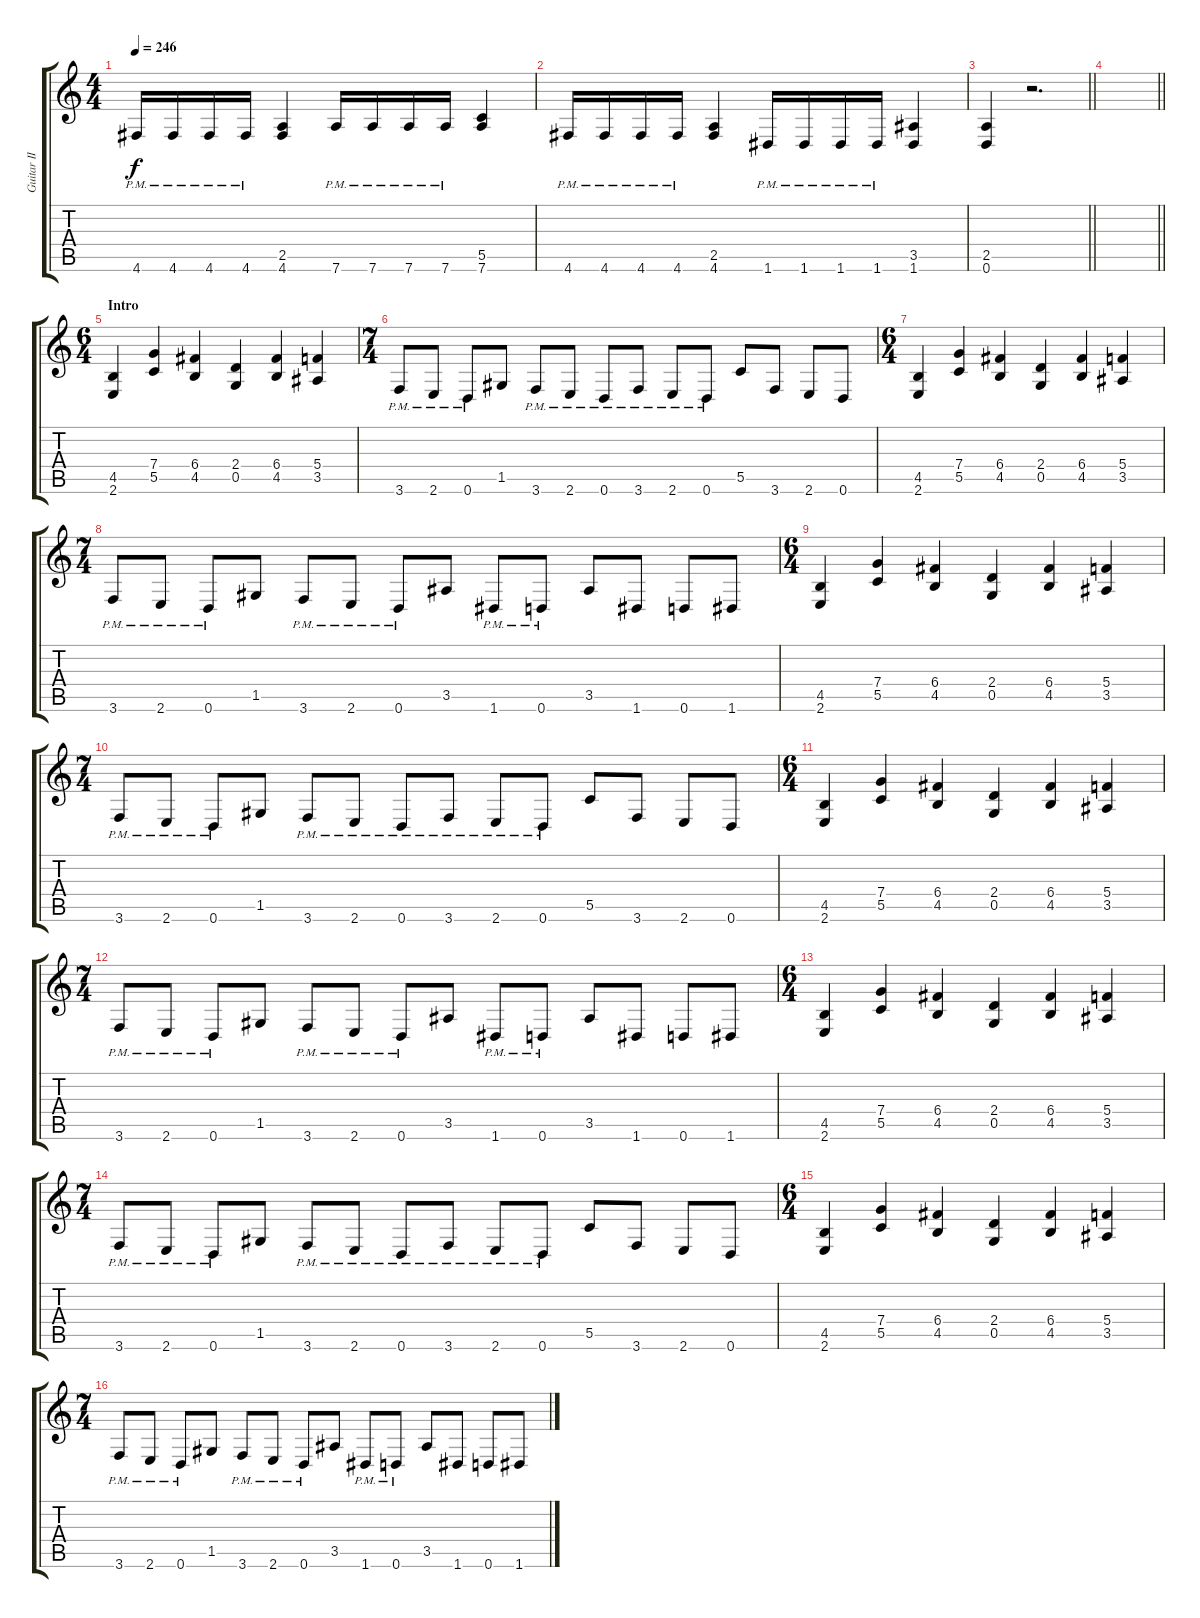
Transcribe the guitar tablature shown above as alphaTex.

\track ("Guitar II" "Guitar II") {instrument distortionguitar}
\staff {score tabs}
\tuning (D4 A3 F3 C3 G2 D2) {hide}
\ts (4 4)
\section ("" "")
\tempo 246
\clef g2
\ks c
4.6{pm}.16{dy f instrument distortionguitar} 4.6{pm}.16 4.6{pm}.16 4.6{pm}.16 (2.5 4.6).4 7.6{pm}.16 7.6{pm}.16 7.6{pm}.16 7.6{pm}.16 (5.5 7.6).4 |
4.6{pm}.16 4.6{pm}.16 4.6{pm}.16 4.6{pm}.16 (2.5 4.6).4 1.6{pm}.16 1.6{pm}.16 1.6{pm}.16 1.6{pm}.16 (3.5 1.6).4 |
\barLineRight lightlight
(2.5 0.6).4 r.2{d} |
\barLineRight lightlight
|
\ts (6 4)
\section ("" "Intro")
(4.5 2.6).4 (7.4 5.5).4 (6.4 4.5).4 (2.4 0.5).4 (6.4 4.5).4 (5.4 3.5).4 |
\ts (7 4)
3.6{pm}.8 2.6{pm}.8 0.6{pm}.8 1.5.8 3.6{pm}.8 2.6{pm}.8 0.6{pm}.8 3.6{pm}.8 2.6{pm}.8 0.6{pm}.8 5.5.8 3.6.8 2.6.8 0.6.8 |
\ts (6 4)
(4.5 2.6).4 (7.4 5.5).4 (6.4 4.5).4 (2.4 0.5).4 (6.4 4.5).4 (5.4 3.5).4 |
\ts (7 4)
3.6{pm}.8 2.6{pm}.8 0.6{pm}.8 1.5.8 3.6{pm}.8 2.6{pm}.8 0.6{pm}.8 3.5.8 1.6{pm}.8 0.6{pm}.8 3.5.8 1.6.8 0.6.8 1.6.8 |
\ts (6 4)
(4.5 2.6).4 (7.4 5.5).4 (6.4 4.5).4 (2.4 0.5).4 (6.4 4.5).4 (5.4 3.5).4 |
\ts (7 4)
3.6{pm}.8 2.6{pm}.8 0.6{pm}.8 1.5.8 3.6{pm}.8 2.6{pm}.8 0.6{pm}.8 3.6{pm}.8 2.6{pm}.8 0.6{pm}.8 5.5.8 3.6.8 2.6.8 0.6.8 |
\ts (6 4)
(4.5 2.6).4 (7.4 5.5).4 (6.4 4.5).4 (2.4 0.5).4 (6.4 4.5).4 (5.4 3.5).4 |
\ts (7 4)
3.6{pm}.8 2.6{pm}.8 0.6{pm}.8 1.5.8 3.6{pm}.8 2.6{pm}.8 0.6{pm}.8 3.5.8 1.6{pm}.8 0.6{pm}.8 3.5.8 1.6.8 0.6.8 1.6.8 |
\ts (6 4)
(4.5 2.6).4 (7.4 5.5).4 (6.4 4.5).4 (2.4 0.5).4 (6.4 4.5).4 (5.4 3.5).4 |
\ts (7 4)
3.6{pm}.8 2.6{pm}.8 0.6{pm}.8 1.5.8 3.6{pm}.8 2.6{pm}.8 0.6{pm}.8 3.6{pm}.8 2.6{pm}.8 0.6{pm}.8 5.5.8 3.6.8 2.6.8 0.6.8 |
\ts (6 4)
(4.5 2.6).4 (7.4 5.5).4 (6.4 4.5).4 (2.4 0.5).4 (6.4 4.5).4 (5.4 3.5).4 |
\ts (7 4)
3.6{pm}.8 2.6{pm}.8 0.6{pm}.8 1.5.8 3.6{pm}.8 2.6{pm}.8 0.6{pm}.8 3.5.8 1.6{pm}.8 0.6{pm}.8 3.5.8 1.6.8 0.6.8 1.6.8
